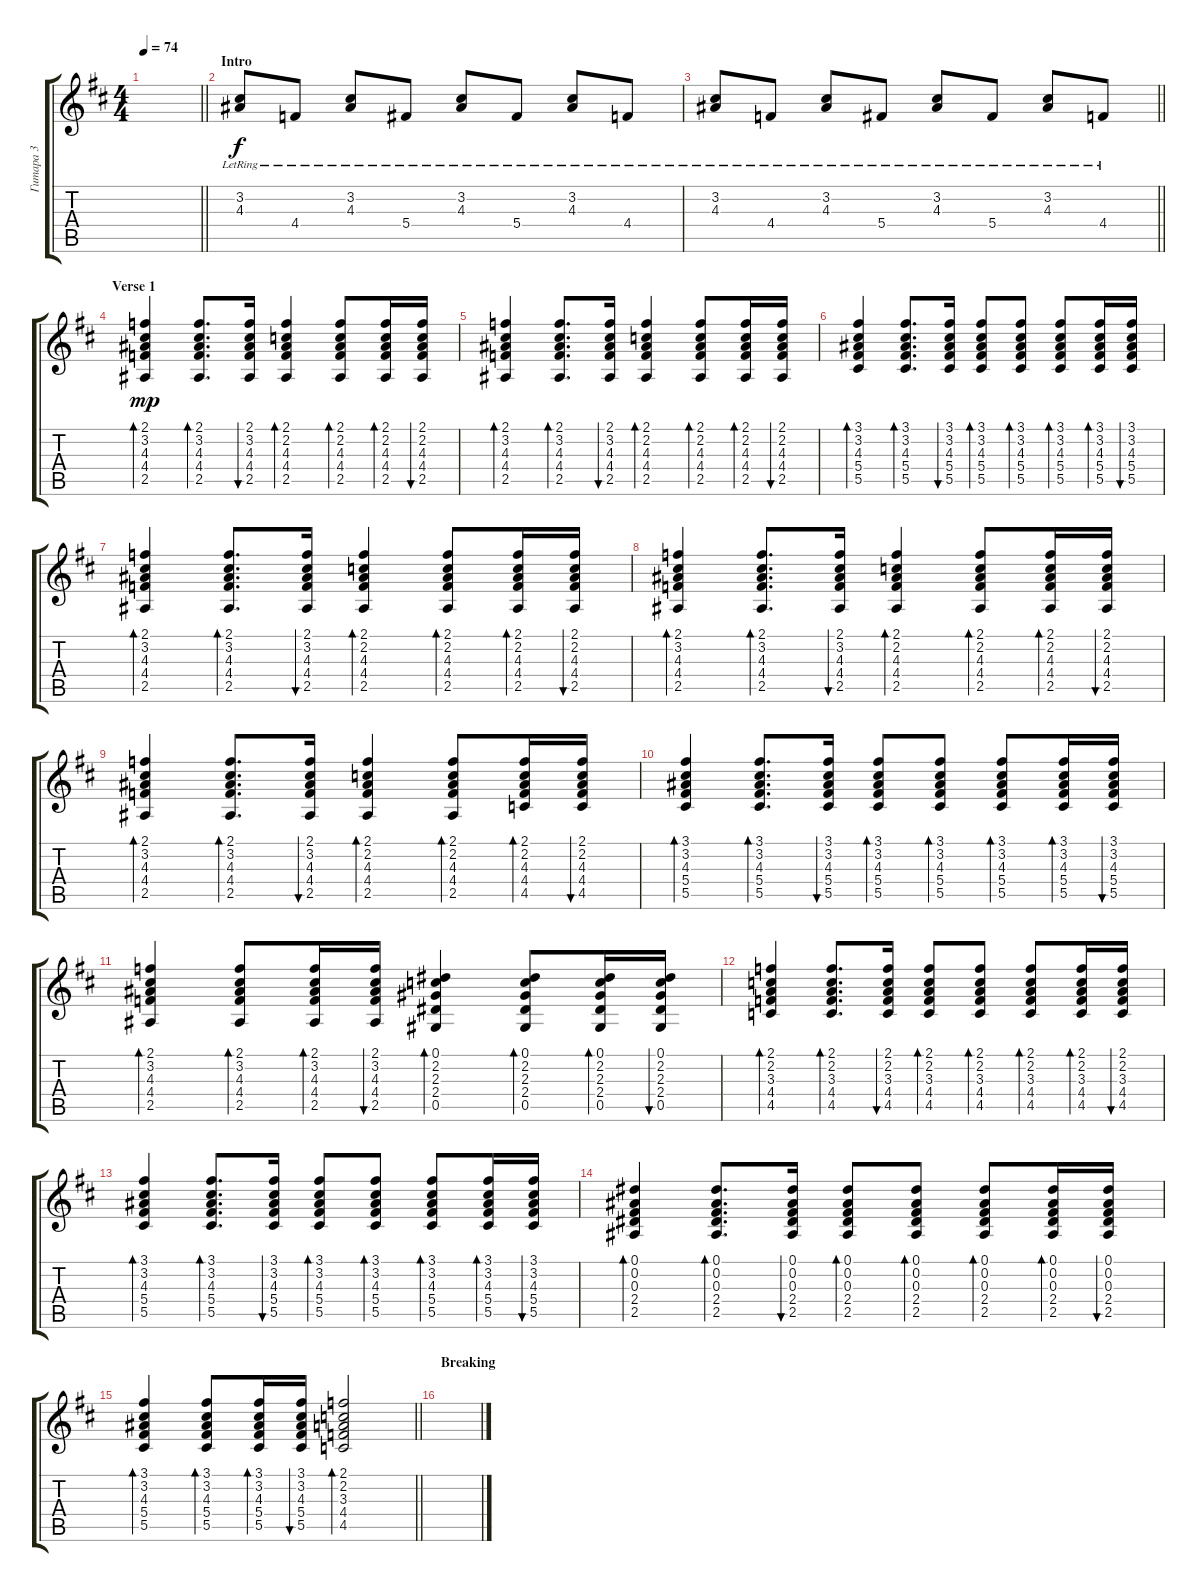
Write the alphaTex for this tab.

\track ("Гитара 3" "Гитара 3") {instrument distortionguitar}
\staff {score tabs}
\tuning (Eb4 Bb3 Gb3 Db3 Ab2 Eb2) {hide}
\ts (4 4)
\tempo 74
\clef g2
\barLineRight lightlight
\ks bminor
|
\section ("" "Intro")
(3.2{lr} 4.3{lr}).8 4.4{lr}.8 (3.2{lr} 4.3{lr}).8 5.4{lr}.8 (3.2{lr} 4.3{lr}).8 5.4{lr}.8 (3.2{lr} 4.3{lr}).8 4.4{lr}.8 |
\barLineRight lightlight
(3.2{lr} 4.3{lr}).8 4.4{lr}.8 (3.2{lr} 4.3{lr}).8 5.4{lr}.8 (3.2{lr} 4.3{lr}).8 5.4{lr}.8 (3.2{lr} 4.3{lr}).8 4.4{lr}.8 |
\section ("" "Verse 1")
(2.1 3.2 4.3 4.4 2.5).4{bd 60 dy mp} (2.1 3.2 4.3 4.4 2.5).8{d bd 60} (2.1 3.2 4.3 4.4 2.5).16{bu 60} (2.1 2.2 4.3 4.4 2.5).4{bd 60} (2.1 2.2 4.3 4.4 2.5).8{bd 60} (2.1 2.2 4.3 4.4 2.5).16{bd 60} (2.1 2.2 4.3 4.4 2.5).16{bu 60} |
(2.1 3.2 4.3 4.4 2.5).4{bd 60} (2.1 3.2 4.3 4.4 2.5).8{d bd 60} (2.1 3.2 4.3 4.4 2.5).16{bu 60} (2.1 2.2 4.3 4.4 2.5).4{bd 60} (2.1 2.2 4.3 4.4 2.5).8{bd 60} (2.1 2.2 4.3 4.4 2.5).16{bd 60} (2.1 2.2 4.3 4.4 2.5).16{bu 60} |
(3.1 3.2 4.3 5.4 5.5).4{bd 60} (3.1 3.2 4.3 5.4 5.5).8{d bd 60} (3.1 3.2 4.3 5.4 5.5).16{bu 60} (3.1 3.2 4.3 5.4 5.5).8{bd 60} (3.1 3.2 4.3 5.4 5.5).8{bd 60} (3.1 3.2 4.3 5.4 5.5).8{bd 60} (3.1 3.2 4.3 5.4 5.5).16{bd 60} (3.1 3.2 4.3 5.4 5.5).16{bu 60} |
(2.1 3.2 4.3 4.4 2.5).4{bd 60} (2.1 3.2 4.3 4.4 2.5).8{d bd 60} (2.1 3.2 4.3 4.4 2.5).16{bu 60} (2.1 2.2 4.3 4.4 2.5).4{bd 60} (2.1 2.2 4.3 4.4 2.5).8{bd 60} (2.1 2.2 4.3 4.4 2.5).16{bd 60} (2.1 2.2 4.3 4.4 2.5).16{bu 60} |
(2.1 3.2 4.3 4.4 2.5).4{bd 60} (2.1 3.2 4.3 4.4 2.5).8{d bd 60} (2.1 3.2 4.3 4.4 2.5).16{bu 60} (2.1 2.2 4.3 4.4 2.5).4{bd 60} (2.1 2.2 4.3 4.4 2.5).8{bd 60} (2.1 2.2 4.3 4.4 2.5).16{bd 60} (2.1 2.2 4.3 4.4 2.5).16{bu 60} |
(2.1 3.2 4.3 4.4 2.5).4{bd 60} (2.1 3.2 4.3 4.4 2.5).8{d bd 60} (2.1 3.2 4.3 4.4 2.5).16{bu 60} (2.1 2.2 4.3 4.4 2.5).4{bd 60} (2.1 2.2 4.3 4.4 2.5).8{bd 60} (2.1 2.2 4.3 4.4 4.5).16{bd 60} (2.1 2.2 4.3 4.4 4.5).16{bu 60} |
(3.1 3.2 4.3 5.4 5.5).4{bd 60} (3.1 3.2 4.3 5.4 5.5).8{d bd 60} (3.1 3.2 4.3 5.4 5.5).16{bu 60} (3.1 3.2 4.3 5.4 5.5).8{bd 60} (3.1 3.2 4.3 5.4 5.5).8{bd 60} (3.1 3.2 4.3 5.4 5.5).8{bd 60} (3.1 3.2 4.3 5.4 5.5).16{bd 60} (3.1 3.2 4.3 5.4 5.5).16{bu 60} |
(2.1 3.2 4.3 4.4 2.5).4{bd 60} (2.1 3.2 4.3 4.4 2.5).8{bd 60} (2.1 3.2 4.3 4.4 2.5).16{bd 60} (2.1 3.2 4.3 4.4 2.5).16{bu 60} (0.1 2.2 2.3 2.4 0.5).4{bd 60} (0.1 2.2 2.3 2.4 0.5).8{bd 60} (0.1 2.2 2.3 2.4 0.5).16{bd 60} (0.1 2.2 2.3 2.4 0.5).16{bu 60} |
(2.1 2.2 3.3 4.4 4.5).4{bd 60} (2.1 2.2 3.3 4.4 4.5).8{d bd 60} (2.1 2.2 3.3 4.4 4.5).16{bu 60} (2.1 2.2 3.3 4.4 4.5).8{bd 60} (2.1 2.2 3.3 4.4 4.5).8{bd 60} (2.1 2.2 3.3 4.4 4.5).8{bd 60} (2.1 2.2 3.3 4.4 4.5).16{bd 60} (2.1 2.2 3.3 4.4 4.5).16{bu 60} |
(3.1 3.2 4.3 5.4 5.5).4{bd 60} (3.1 3.2 4.3 5.4 5.5).8{d bd 60} (3.1 3.2 4.3 5.4 5.5).16{bu 60} (3.1 3.2 4.3 5.4 5.5).8{bd 60} (3.1 3.2 4.3 5.4 5.5).8{bd 60} (3.1 3.2 4.3 5.4 5.5).8{bd 60} (3.1 3.2 4.3 5.4 5.5).16{bd 60} (3.1 3.2 4.3 5.4 5.5).16{bu 60} |
(0.1 0.2 0.3 2.4 2.5).4{bd 60} (0.1 0.2 0.3 2.4 2.5).8{d bd 60} (0.1 0.2 0.3 2.4 2.5).16{bu 60} (0.1 0.2 0.3 2.4 2.5).8{bd 60} (0.1 0.2 0.3 2.4 2.5).8{bd 60} (0.1 0.2 0.3 2.4 2.5).8{bd 60} (0.1 0.2 0.3 2.4 2.5).16{bd 60} (0.1 0.2 0.3 2.4 2.5).16{bu 60} |
\barLineRight lightlight
(3.1 3.2 4.3 5.4 5.5).4{bd 60} (3.1 3.2 4.3 5.4 5.5).8{bd 60} (3.1 3.2 4.3 5.4 5.5).16{bd 60} (3.1 3.2 4.3 5.4 5.5).16{bu 60} (2.1 2.2 3.3 4.4 4.5).2{bd 60} |
\section ("" "Breaking")
